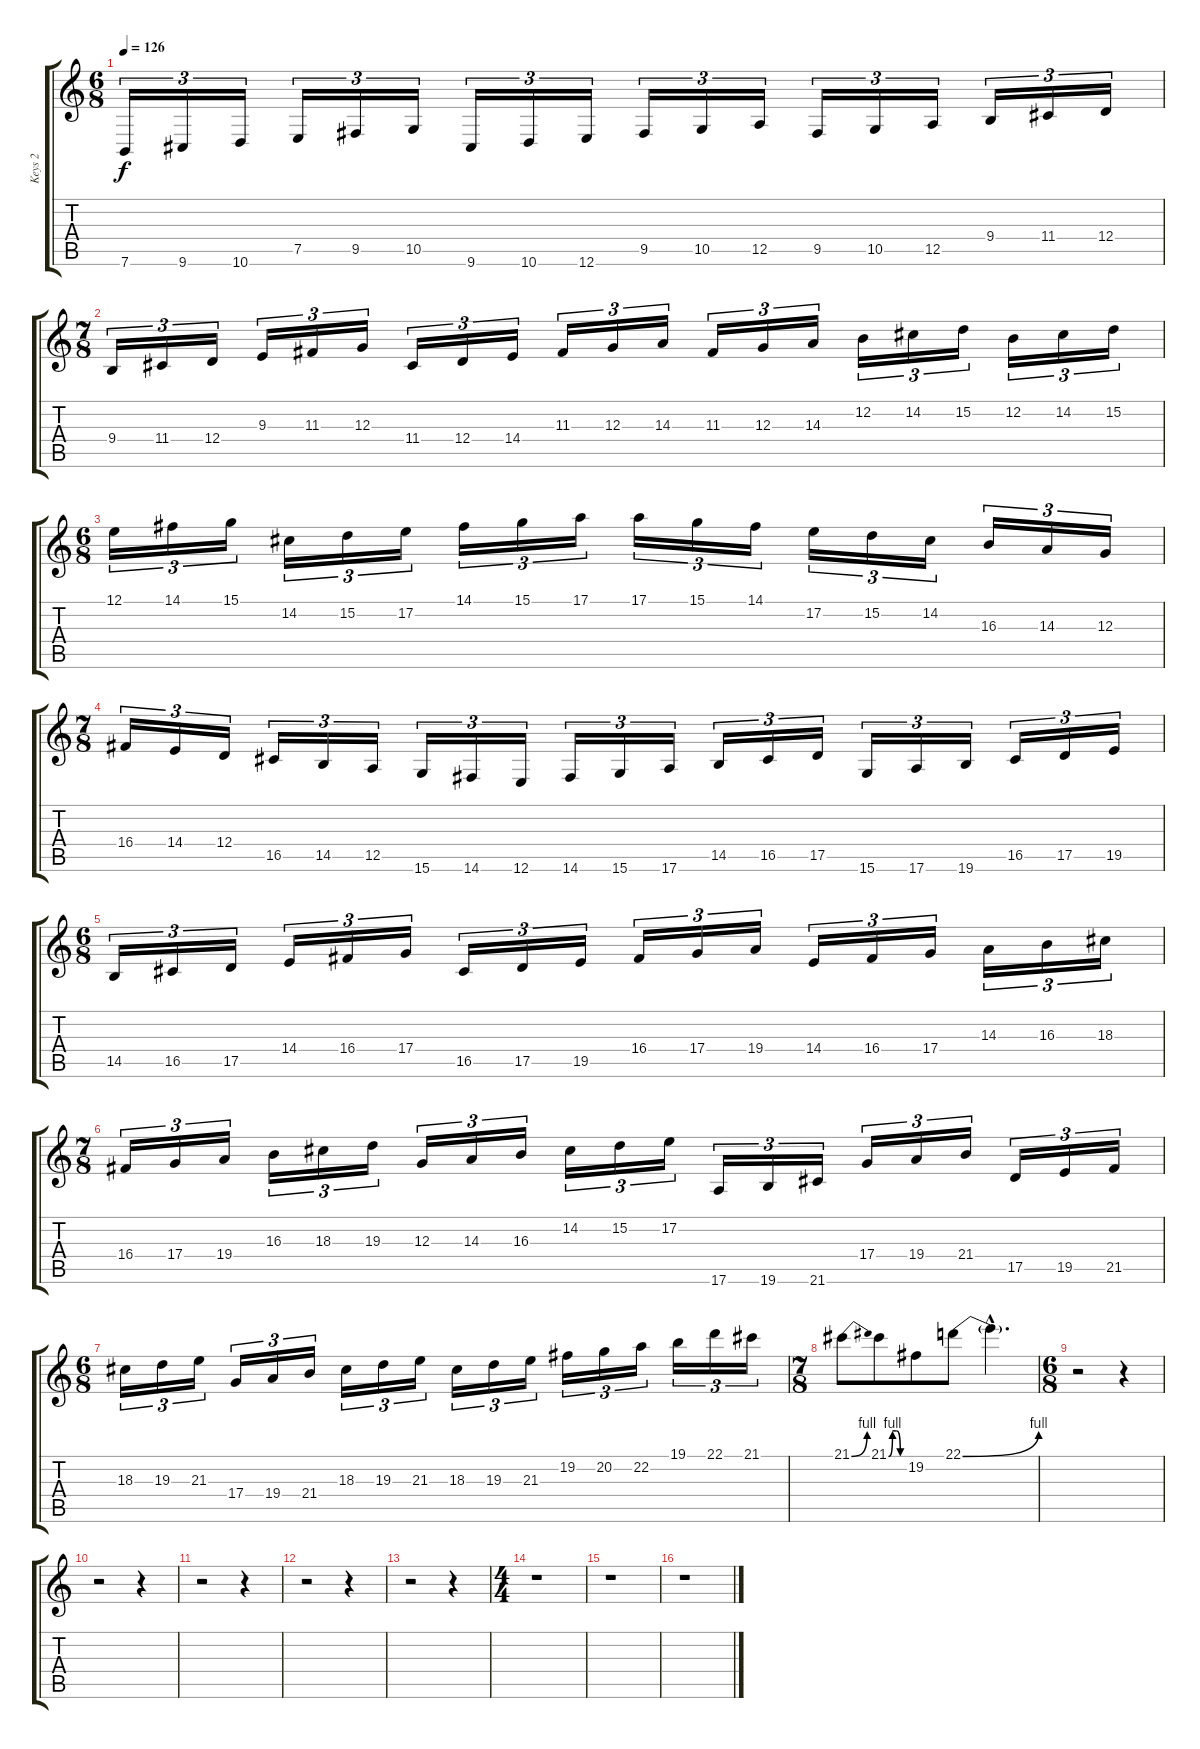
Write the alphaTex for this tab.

\track ("Keys 2" "Keys 2") {instrument rockorgan}
\staff {score tabs}
\tuning (E4 B3 G3 D3 A2 E2) {hide}
\ts (6 8)
\tempo 126
\clef g2
\ks c
7.6.16{tu (3 2) dy f} 9.6.16{tu (3 2)} 10.6.16{tu (3 2)} 7.5.16{tu (3 2)} 9.5.16{tu (3 2)} 10.5.16{tu (3 2)} 9.6.16{tu (3 2)} 10.6.16{tu (3 2)} 12.6.16{tu (3 2)} 9.5.16{tu (3 2)} 10.5.16{tu (3 2)} 12.5.16{tu (3 2)} 9.5.16{tu (3 2)} 10.5.16{tu (3 2)} 12.5.16{tu (3 2)} 9.4.16{tu (3 2)} 11.4.16{tu (3 2)} 12.4.16{tu (3 2)} |
\ts (7 8)
9.4.16{tu (3 2)} 11.4.16{tu (3 2)} 12.4.16{tu (3 2)} 9.3.16{tu (3 2)} 11.3.16{tu (3 2)} 12.3.16{tu (3 2)} 11.4.16{tu (3 2)} 12.4.16{tu (3 2)} 14.4.16{tu (3 2)} 11.3.16{tu (3 2)} 12.3.16{tu (3 2)} 14.3.16{tu (3 2)} 11.3.16{tu (3 2)} 12.3.16{tu (3 2)} 14.3.16{tu (3 2)} 12.2.16{tu (3 2)} 14.2.16{tu (3 2)} 15.2.16{tu (3 2)} 12.2.16{tu (3 2)} 14.2.16{tu (3 2)} 15.2.16{tu (3 2)} |
\ts (6 8)
12.1.16{tu (3 2)} 14.1.16{tu (3 2)} 15.1.16{tu (3 2)} 14.2.16{tu (3 2)} 15.2.16{tu (3 2)} 17.2.16{tu (3 2)} 14.1.16{tu (3 2)} 15.1.16{tu (3 2)} 17.1.16{tu (3 2)} 17.1.16{tu (3 2)} 15.1.16{tu (3 2)} 14.1.16{tu (3 2)} 17.2.16{tu (3 2)} 15.2.16{tu (3 2)} 14.2.16{tu (3 2)} 16.3.16{tu (3 2)} 14.3.16{tu (3 2)} 12.3.16{tu (3 2)} |
\ts (7 8)
16.4.16{tu (3 2)} 14.4.16{tu (3 2)} 12.4.16{tu (3 2)} 16.5.16{tu (3 2)} 14.5.16{tu (3 2)} 12.5.16{tu (3 2)} 15.6.16{tu (3 2)} 14.6.16{tu (3 2)} 12.6.16{tu (3 2)} 14.6.16{tu (3 2)} 15.6.16{tu (3 2)} 17.6.16{tu (3 2)} 14.5.16{tu (3 2)} 16.5.16{tu (3 2)} 17.5.16{tu (3 2)} 15.6.16{tu (3 2)} 17.6.16{tu (3 2)} 19.6.16{tu (3 2)} 16.5.16{tu (3 2)} 17.5.16{tu (3 2)} 19.5.16{tu (3 2)} |
\ts (6 8)
14.5.16{tu (3 2)} 16.5.16{tu (3 2)} 17.5.16{tu (3 2)} 14.4.16{tu (3 2)} 16.4.16{tu (3 2)} 17.4.16{tu (3 2)} 16.5.16{tu (3 2)} 17.5.16{tu (3 2)} 19.5.16{tu (3 2)} 16.4.16{tu (3 2)} 17.4.16{tu (3 2)} 19.4.16{tu (3 2)} 14.4.16{tu (3 2)} 16.4.16{tu (3 2)} 17.4.16{tu (3 2)} 14.3.16{tu (3 2)} 16.3.16{tu (3 2)} 18.3.16{tu (3 2)} |
\ts (7 8)
16.4.16{tu (3 2)} 17.4.16{tu (3 2)} 19.4.16{tu (3 2)} 16.3.16{tu (3 2)} 18.3.16{tu (3 2)} 19.3.16{tu (3 2)} 12.3.16{tu (3 2)} 14.3.16{tu (3 2)} 16.3.16{tu (3 2)} 14.2.16{tu (3 2)} 15.2.16{tu (3 2)} 17.2.16{tu (3 2)} 17.6.16{tu (3 2)} 19.6.16{tu (3 2)} 21.6.16{tu (3 2)} 17.4.16{tu (3 2)} 19.4.16{tu (3 2)} 21.4.16{tu (3 2)} 17.5.16{tu (3 2)} 19.5.16{tu (3 2)} 21.5.16{tu (3 2)} |
\ts (6 8)
18.3.16{tu (3 2)} 19.3.16{tu (3 2)} 21.3.16{tu (3 2)} 17.4.16{tu (3 2)} 19.4.16{tu (3 2)} 21.4.16{tu (3 2)} 18.3.16{tu (3 2)} 19.3.16{tu (3 2)} 21.3.16{tu (3 2)} 18.3.16{tu (3 2)} 19.3.16{tu (3 2)} 21.3.16{tu (3 2)} 19.2.16{tu (3 2)} 20.2.16{tu (3 2)} 22.2.16{tu (3 2)} 19.1.16{tu (3 2)} 22.1.16{tu (3 2)} 21.1.16{tu (3 2)} |
\ts (7 8)
21.1{be (bend 0 0 60 4)}.8 21.1{be (custom 0 0 15 4 30 4 45 0 60 0)}.8 19.2.8 22.1{be (bend 0 0 60 4)}.8 22.1{hac t}.4{d} |
\ts (6 8)
r.2 r.4 |
r.2 r.4 |
r.2 r.4 |
r.2 r.4 |
r.2 r.4 |
\ts (4 4)
r.1 |
r.1 |
r.1
